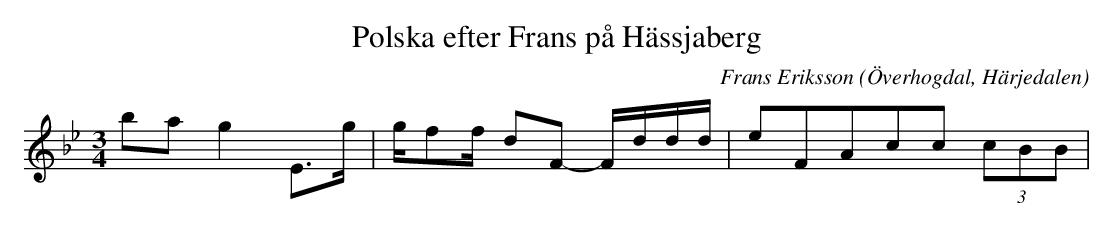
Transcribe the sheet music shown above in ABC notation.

X:1
T:Polska efter Frans på Hässjaberg
O:Överhogdal, Härjedalen
M:3/4
C:Frans Eriksson
K:Bb
ba g2 E>g |g/ff/- dF- F/d/d/d/|eF4/3A4/3c2/3c2/3 (3cBB|
